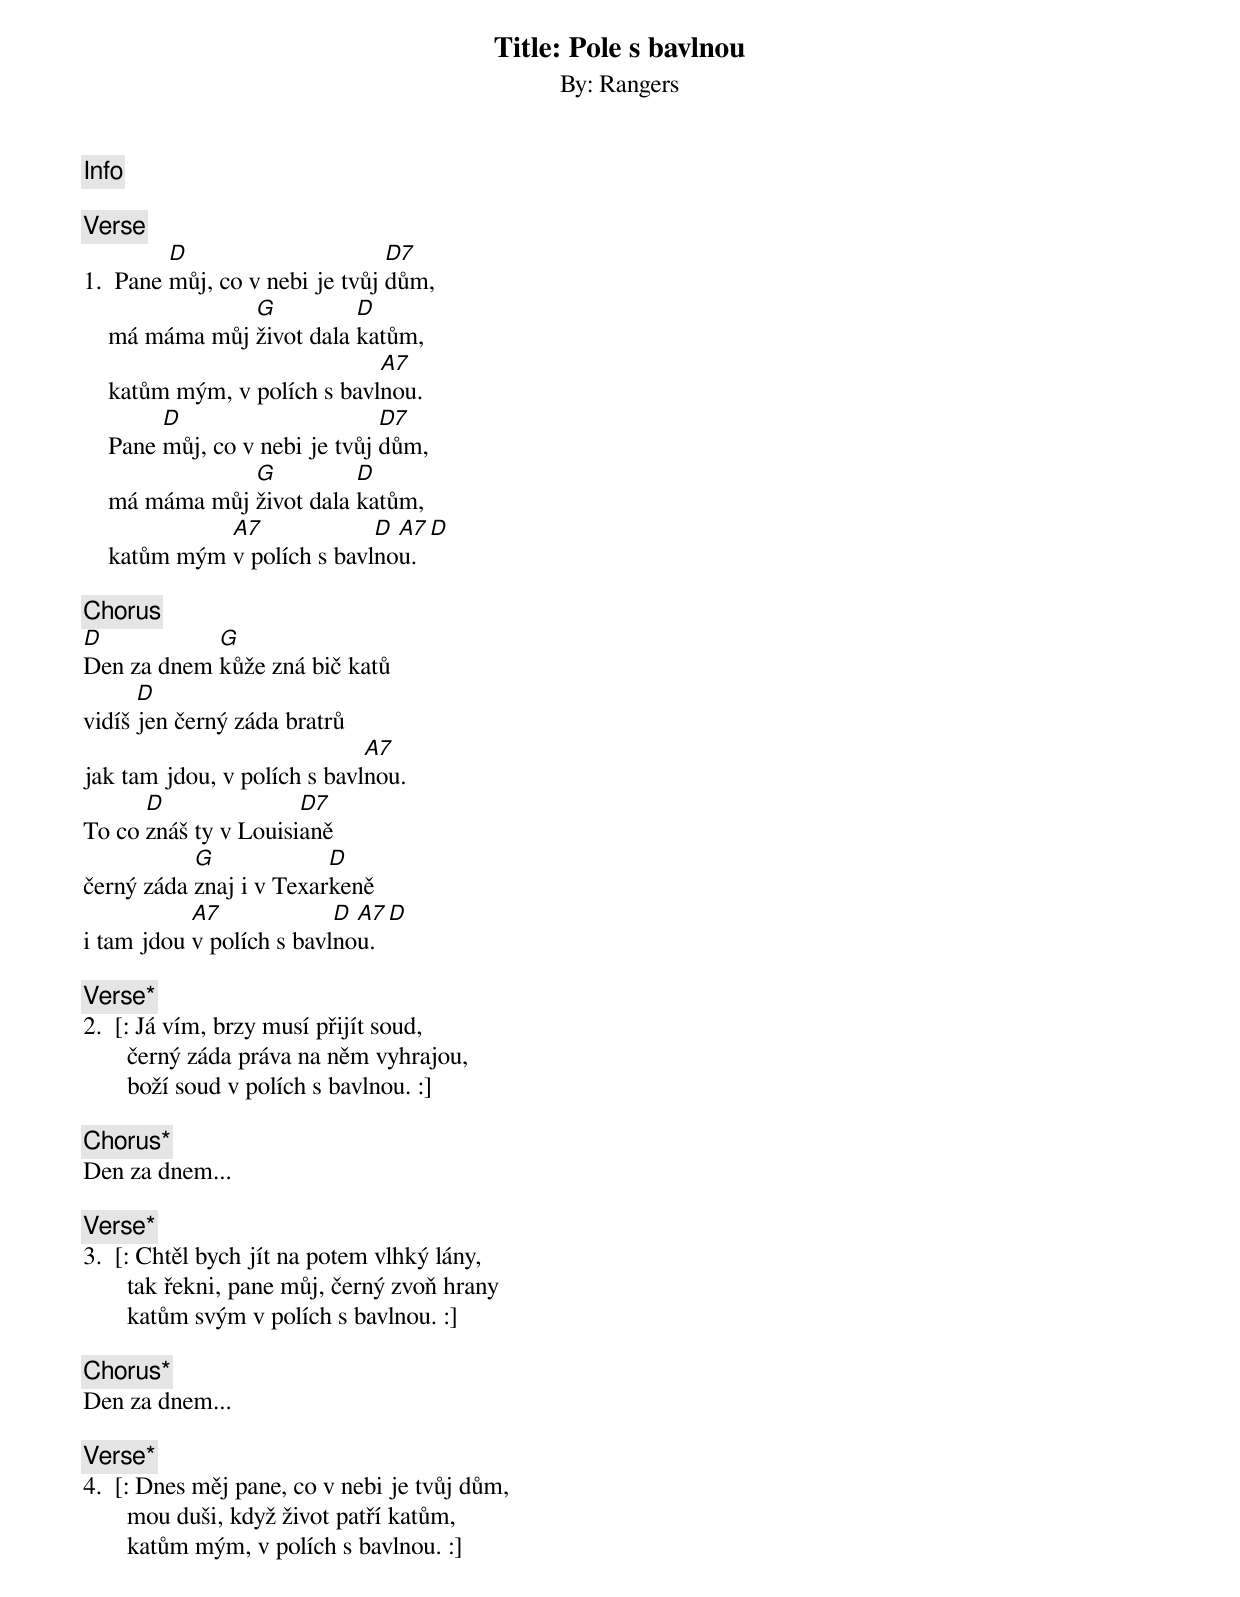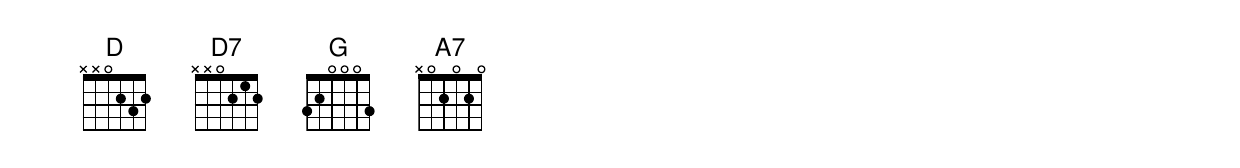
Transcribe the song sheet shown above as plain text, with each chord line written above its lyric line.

[Info]
Title: Pole s bavlnou
By: Rangers

[Verse]
         D                      D7
1.  Pane můj, co v nebi je tvůj dům,
                G          D
    má máma můj život dala katům,
                              A7
    katům mým, v polích s bavlnou.
         D                      D7
    Pane můj, co v nebi je tvůj dům,
                G          D
    má máma můj život dala katům,
              A7             D A7 D
    katům mým v polích s bavlnou.

[Chorus]
D           G
Den za dnem kůže zná bič katů
      D
vidíš jen černý záda bratrů
                             A7
jak tam jdou, v polích s bavlnou.
      D               D7
To co znáš ty v Louisianě
           G             D
černý záda znaj i v Texarkeně
           A7             D A7 D
i tam jdou v polích s bavlnou.

[Verse*]
2.  [: Já vím, brzy musí přijít soud,
       černý záda práva na něm vyhrajou,
       boží soud v polích s bavlnou. :]

[Chorus*]
Den za dnem...

[Verse*]
3.  [: Chtěl bych jít na potem vlhký lány,
       tak řekni, pane můj, černý zvoň hrany
       katům svým v polích s bavlnou. :]

[Chorus*]
Den za dnem...

[Verse*]
4.  [: Dnes měj pane, co v nebi je tvůj dům,
       mou duši, když život patří katům,
       katům mým, v polích s bavlnou. :]
